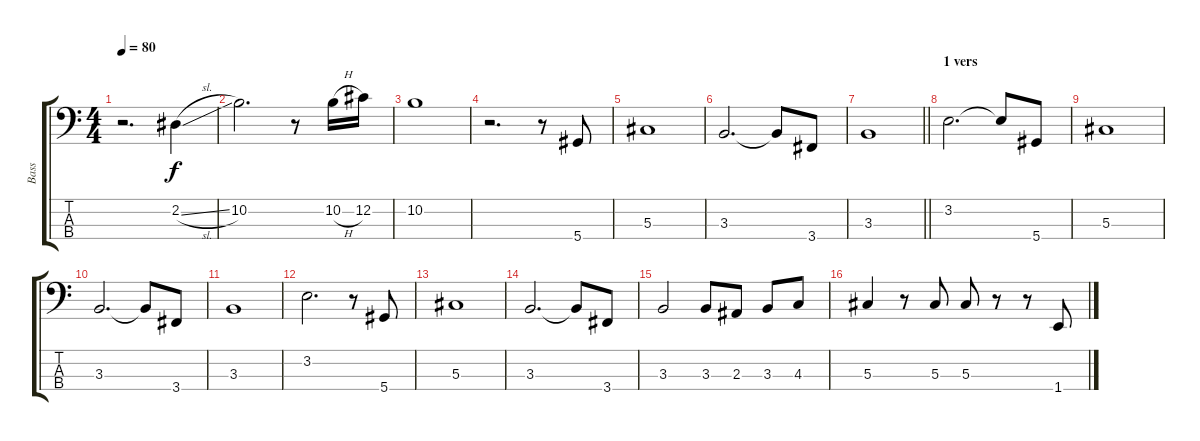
\track ("Bass" "Bass") {instrument electricbassfinger}
\staff {score tabs}
\tuning (Gb2 Db2 Ab1 Eb1) {hide}
\ts (4 4)
\tempo 80
\clef f4
\ks c
r.2{d dy f} 2.2{sl}.4 |
10.2.2{d} r.8 10.2{h}.16 12.2.16 |
10.2.1 |
r.2{d} r.8 5.4.8 |
5.3.1 |
3.3.2{d} 3.3{t}.8 3.4.8 |
\barLineRight lightlight
3.3.1 |
\section ("" "1 vers")
3.2.2{d} 3.2{t}.8 5.4.8 |
5.3.1 |
3.3.2{d} 3.3{t}.8 3.4.8 |
3.3.1 |
3.2.2{d} r.8 5.4.8 |
5.3.1 |
3.3.2{d} 3.3{t}.8 3.4.8 |
3.3.2 3.3.8 2.3.8 3.3.8 4.3.8 |
5.3.4 r.8 5.3.8 5.3.8 r.8 r.8 1.4.8
